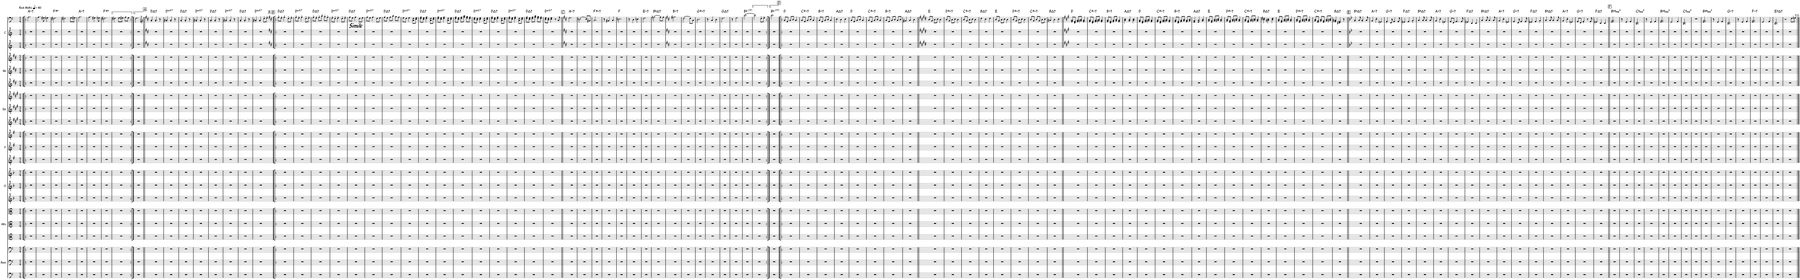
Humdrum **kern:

**kern	**kern	**kern	**kern	**kern	**kern	**kern	**kern	**kern	**kern	**kern	**kern	**kern	**kern	**kern	**kern	**kern	**kern	**kern	**kern	**kern	**harte
*part7	*part7	*part7	*part6	*part6	*part6	*part5	*part5	*part5	*part4	*part4	*part4	*part3	*part3	*part3	*part2	*part2	*part2	*part1	*part1	*part1	*part1
*staff21	*staff20	*staff19	*staff18	*staff17	*staff16	*staff15	*staff14	*staff13	*staff12	*staff11	*staff10	*staff9	*staff8	*staff7	*staff6	*staff5	*staff4	*staff3	*staff2	*staff1	*
*I"Bass	*	*	*I"Alto	*	*	*I"G	*	*	*I"F	*	*	*I"Eb	*	*	*I"Bb	*	*	*I"C	*	*	*
*I'Bass	*	*	*	*	*	*I'G	*	*	*I'F	*	*	*I'Eb	*	*	*I'Bb	*	*	*I'C	*	*	*
*clefF4	*clefF4	*clefF4	*clefC3	*clefC3	*clefC3	*clefG2	*clefG2	*clefG2	*clefG2	*clefG2	*clefG2	*clefG2	*clefG2	*clefG2	*clefG2	*clefG2	*clefG2	*clefG2	*clefG2	*clefF4	*
*	*	*	*	*	*	*Trd3c5	*Trd3c5	*Trd3c5	*Trd4c7	*Trd4c7	*Trd4c7	*Trd5c9	*Trd5c9	*Trd5c9	*Trd8c14	*Trd8c14	*Trd8c14	*	*	*	*
*k[]	*k[]	*k[]	*k[]	*k[]	*k[]	*k[b-]	*k[b-]	*k[b-]	*k[f#]	*k[f#]	*k[f#]	*k[f#c#g#]	*k[f#c#g#]	*k[f#c#g#]	*k[f#c#]	*k[f#c#]	*k[f#c#]	*k[]	*k[]	*k[]	*
*M3/4	*M3/4	*M3/4	*M3/4	*M3/4	*M3/4	*M3/4	*M3/4	*M3/4	*M3/4	*M3/4	*M3/4	*M3/4	*M3/4	*M3/4	*M3/4	*M3/4	*M3/4	*M3/4	*M3/4	*M3/4	*
*MM180	*MM180	*MM180	*MM180	*MM180	*MM180	*MM180	*MM180	*MM180	*MM180	*MM180	*MM180	*MM180	*MM180	*MM180	*MM180	*MM180	*MM180	*MM180	*MM180	*MM180	*
=1!|:	=1!|:	=1!|:	=1!|:	=1!|:	=1!|:	=1!|:	=1!|:	=1!|:	=1!|:	=1!|:	=1!|:	=1!|:	=1!|:	=1!|:	=1!|:	=1!|:	=1!|:	=1!|:	=1!|:	=1!|:	=1!|:
!	!	!	!	!	!	!	!	!	!	!	!	!	!	!	!	!	!	!	!	!LO:TX:a:t=Rock Waltz	!LO:H:kt=7
2.r	2.r	2.r	2.r	2.r	2.r	2.r	2.r	2.r	2.r	2.r	2.r	2.r	2.r	2.r	2.r	2.r	2.r	2.r	2.r	2.A\	A:min7
=2	=2	=2	=2	=2	=2	=2	=2	=2	=2	=2	=2	=2	=2	=2	=2	=2	=2	=2	=2	=2	=2
2.r	2.r	2.r	2.r	2.r	2.r	2.r	2.r	2.r	2.r	2.r	2.r	2.r	2.r	2.r	2.r	2.r	2.r	2.r	2.r	4.A\	.
.	.	.	.	.	.	.	.	.	.	.	.	.	.	.	.	.	.	.	.	8G#X\	.
.	.	.	.	.	.	.	.	.	.	.	.	.	.	.	.	.	.	.	.	4Gn\	.
=3	=3	=3	=3	=3	=3	=3	=3	=3	=3	=3	=3	=3	=3	=3	=3	=3	=3	=3	=3	=3	=3
2.r	2.r	2.r	2.r	2.r	2.r	2.r	2.r	2.r	2.r	2.r	2.r	2.r	2.r	2.r	2.r	2.r	2.r	2.r	2.r	2.F#X\	F#:aug
=4	=4	=4	=4	=4	=4	=4	=4	=4	=4	=4	=4	=4	=4	=4	=4	=4	=4	=4	=4	=4	=4
2.r	2.r	2.r	2.r	2.r	2.r	2.r	2.r	2.r	2.r	2.r	2.r	2.r	2.r	2.r	2.r	2.r	2.r	2.r	2.r	2F#X\	.
.	.	.	.	.	.	.	.	.	.	.	.	.	.	.	.	.	.	.	.	8G\L	.
.	.	.	.	.	.	.	.	.	.	.	.	.	.	.	.	.	.	.	.	8G#X\J	.
=5	=5	=5	=5	=5	=5	=5	=5	=5	=5	=5	=5	=5	=5	=5	=5	=5	=5	=5	=5	=5	=5
!	!	!	!	!	!	!	!	!	!	!	!	!	!	!	!	!	!	!	!	!	!LO:H:kt=7
2.r	2.r	2.r	2.r	2.r	2.r	2.r	2.r	2.r	2.r	2.r	2.r	2.r	2.r	2.r	2.r	2.r	2.r	2.r	2.r	2.A\	A:min7
=6	=6	=6	=6	=6	=6	=6	=6	=6	=6	=6	=6	=6	=6	=6	=6	=6	=6	=6	=6	=6	=6
2.r	2.r	2.r	2.r	2.r	2.r	2.r	2.r	2.r	2.r	2.r	2.r	2.r	2.r	2.r	2.r	2.r	2.r	2.r	2.r	4.A\	.
.	.	.	.	.	.	.	.	.	.	.	.	.	.	.	.	.	.	.	.	4G#X\	.
.	.	.	.	.	.	.	.	.	.	.	.	.	.	.	.	.	.	.	.	8Gn\	.
=7	=7	=7	=7	=7	=7	=7	=7	=7	=7	=7	=7	=7	=7	=7	=7	=7	=7	=7	=7	=7	=7
2.r	2.r	2.r	2.r	2.r	2.r	2.r	2.r	2.r	2.r	2.r	2.r	2.r	2.r	2.r	2.r	2.r	2.r	2.r	2.r	2.F#X\	F#:aug
=8	=8	=8	=8	=8	=8	=8	=8	=8	=8	=8	=8	=8	=8	=8	=8	=8	=8	=8	=8	=8	=8
2.r	2.r	2.r	2.r	2.r	2.r	2.r	2.r	2.r	2.r	2.r	2.r	2.r	2.r	2.r	2.r	2.r	2.r	2.r	2.r	4F#X\	.
.	.	.	.	.	.	.	.	.	.	.	.	.	.	.	.	.	.	.	.	8G\L	.
.	.	.	.	.	.	.	.	.	.	.	.	.	.	.	.	.	.	.	.	8G#X\J	.
.	.	.	.	.	.	.	.	.	.	.	.	.	.	.	.	.	.	.	.	8A\L	.
.	.	.	.	.	.	.	.	.	.	.	.	.	.	.	.	.	.	.	.	8G#\J	.
=9:|!	=9:|!	=9:|!	=9:|!	=9:|!	=9:|!	=9:|!	=9:|!	=9:|!	=9:|!	=9:|!	=9:|!	=9:|!	=9:|!	=9:|!	=9:|!	=9:|!	=9:|!	=9:|!	=9:|!	=9:|!	=9:|!
2.r	2.r	2.r	2.r	2.r	2.r	2.r	2.r	2.r	2.r	2.r	2.r	2.r	2.r	2.r	2.r	2.r	2.r	2.r	2.r	2.F\	.
!!LO:REH:place=s1:a:rj:fs=14:t=A
=10||	=10||	=10||	=10||	=10||	=10||	=10||	=10||	=10||	=10||	=10||	=10||	=10||	=10||	=10||	=10||	=10||	=10||	=10||	=10||	=10||	=10||
*	*	*	*	*	*	*	*	*	*	*	*	*	*	*	*	*	*	*	*	*clefG2	*
*	*	*	*	*	*	*	*	*	*	*	*	*	*	*	*	*	*	*k[f#c#]	*k[f#c#]	*k[f#c#]	*
!	!	!	!	!	!	!	!	!	!	!	!	!	!	!	!	!	!	!	!	!	!LO:H:kt=7
2.r	2.r	2.r	2.r	2.r	2.r	2.r	2.r	2.r	2.r	2.r	2.r	2.r	2.r	2.r	2.r	2.r	2.r	2.r	2.r	4a'/	D:maj7
.	.	.	.	.	.	.	.	.	.	.	.	.	.	.	.	.	.	.	.	4a'/	.
.	.	.	.	.	.	.	.	.	.	.	.	.	.	.	.	.	.	.	.	4r	.
=11	=11	=11	=11	=11	=11	=11	=11	=11	=11	=11	=11	=11	=11	=11	=11	=11	=11	=11	=11	=11	=11
2.r	2.r	2.r	2.r	2.r	2.r	2.r	2.r	2.r	2.r	2.r	2.r	2.r	2.r	2.r	2.r	2.r	2.r	2.r	2.r	4a#X'/	D:aug
.	.	.	.	.	.	.	.	.	.	.	.	.	.	.	.	.	.	.	.	4a#'/	.
.	.	.	.	.	.	.	.	.	.	.	.	.	.	.	.	.	.	.	.	4r	.
=12	=12	=12	=12	=12	=12	=12	=12	=12	=12	=12	=12	=12	=12	=12	=12	=12	=12	=12	=12	=12	=12
!	!	!	!	!	!	!	!	!	!	!	!	!	!	!	!	!	!	!	!	!	!LO:H:kt=7
2.r	2.r	2.r	2.r	2.r	2.r	2.r	2.r	2.r	2.r	2.r	2.r	2.r	2.r	2.r	2.r	2.r	2.r	2.r	2.r	4a'/	D:maj7
.	.	.	.	.	.	.	.	.	.	.	.	.	.	.	.	.	.	.	.	4a'/	.
.	.	.	.	.	.	.	.	.	.	.	.	.	.	.	.	.	.	.	.	4r	.
=13	=13	=13	=13	=13	=13	=13	=13	=13	=13	=13	=13	=13	=13	=13	=13	=13	=13	=13	=13	=13	=13
2.r	2.r	2.r	2.r	2.r	2.r	2.r	2.r	2.r	2.r	2.r	2.r	2.r	2.r	2.r	2.r	2.r	2.r	2.r	2.r	4a#X'/	D:aug
.	.	.	.	.	.	.	.	.	.	.	.	.	.	.	.	.	.	.	.	4a#'/	.
.	.	.	.	.	.	.	.	.	.	.	.	.	.	.	.	.	.	.	.	4r	.
=14	=14	=14	=14	=14	=14	=14	=14	=14	=14	=14	=14	=14	=14	=14	=14	=14	=14	=14	=14	=14	=14
!	!	!	!	!	!	!	!	!	!	!	!	!	!	!	!	!	!	!	!	!	!LO:H:kt=7
2.r	2.r	2.r	2.r	2.r	2.r	2.r	2.r	2.r	2.r	2.r	2.r	2.r	2.r	2.r	2.r	2.r	2.r	2.r	2.r	4a'/	D:maj7
.	.	.	.	.	.	.	.	.	.	.	.	.	.	.	.	.	.	.	.	4a'/	.
.	.	.	.	.	.	.	.	.	.	.	.	.	.	.	.	.	.	.	.	4r	.
=15	=15	=15	=15	=15	=15	=15	=15	=15	=15	=15	=15	=15	=15	=15	=15	=15	=15	=15	=15	=15	=15
2.r	2.r	2.r	2.r	2.r	2.r	2.r	2.r	2.r	2.r	2.r	2.r	2.r	2.r	2.r	2.r	2.r	2.r	2.r	2.r	4a#X'/	D:aug
.	.	.	.	.	.	.	.	.	.	.	.	.	.	.	.	.	.	.	.	4a#'/	.
.	.	.	.	.	.	.	.	.	.	.	.	.	.	.	.	.	.	.	.	4r	.
=16	=16	=16	=16	=16	=16	=16	=16	=16	=16	=16	=16	=16	=16	=16	=16	=16	=16	=16	=16	=16	=16
!	!	!	!	!	!	!	!	!	!	!	!	!	!	!	!	!	!	!	!	!	!LO:H:kt=7
2.r	2.r	2.r	2.r	2.r	2.r	2.r	2.r	2.r	2.r	2.r	2.r	2.r	2.r	2.r	2.r	2.r	2.r	2.r	2.r	4a'/	D:maj7
.	.	.	.	.	.	.	.	.	.	.	.	.	.	.	.	.	.	.	.	4a'/	.
.	.	.	.	.	.	.	.	.	.	.	.	.	.	.	.	.	.	.	.	4r	.
=17	=17	=17	=17	=17	=17	=17	=17	=17	=17	=17	=17	=17	=17	=17	=17	=17	=17	=17	=17	=17	=17
2.r	2.r	2.r	2.r	2.r	2.r	2.r	2.r	2.r	2.r	2.r	2.r	2.r	2.r	2.r	2.r	2.r	2.r	2.r	2.r	4a#X'/	D:aug
.	.	.	.	.	.	.	.	.	.	.	.	.	.	.	.	.	.	.	.	4a#'/	.
.	.	.	.	.	.	.	.	.	.	.	.	.	.	.	.	.	.	.	.	8dd'\L	.
.	.	.	.	.	.	.	.	.	.	.	.	.	.	.	.	.	.	.	.	8ee'\J	.
!!LO:REH:place=s1:a:rj:fs=14:t=B
=18!|:	=18!|:	=18!|:	=18!|:	=18!|:	=18!|:	=18!|:	=18!|:	=18!|:	=18!|:	=18!|:	=18!|:	=18!|:	=18!|:	=18!|:	=18!|:	=18!|:	=18!|:	=18!|:	=18!|:	=18!|:	=18!|:
*	*	*	*	*	*	*	*	*	*	*	*	*	*	*	*	*	*	*k[f#c#]	*k[f#c#]	*k[f#c#]	*
!	!	!	!	!	!	!	!	!	!	!	!	!	!	!	!	!	!	!	!	!	!LO:H:kt=7
2.r	2.r	2.r	2.r	2.r	2.r	2.r	2.r	2.r	2.r	2.r	2.r	2.r	2.r	2.r	2.r	2.r	2.r	2.r	2.r	8ff#'\L	D:maj7
.	.	.	.	.	.	.	.	.	.	.	.	.	.	.	.	.	.	.	.	8ee'\J	.
.	.	.	.	.	.	.	.	.	.	.	.	.	.	.	.	.	.	.	.	4ff#'\	.
.	.	.	.	.	.	.	.	.	.	.	.	.	.	.	.	.	.	.	.	8dd'\L	.
.	.	.	.	.	.	.	.	.	.	.	.	.	.	.	.	.	.	.	.	8ee'\J	.
=19	=19	=19	=19	=19	=19	=19	=19	=19	=19	=19	=19	=19	=19	=19	=19	=19	=19	=19	=19	=19	=19
2.r	2.r	2.r	2.r	2.r	2.r	2.r	2.r	2.r	2.r	2.r	2.r	2.r	2.r	2.r	2.r	2.r	2.r	2.r	2.r	8ff#'\L	D:aug
.	.	.	.	.	.	.	.	.	.	.	.	.	.	.	.	.	.	.	.	8ee'\J	.
.	.	.	.	.	.	.	.	.	.	.	.	.	.	.	.	.	.	.	.	4ff#'\	.
.	.	.	.	.	.	.	.	.	.	.	.	.	.	.	.	.	.	.	.	8dd'\L	.
.	.	.	.	.	.	.	.	.	.	.	.	.	.	.	.	.	.	.	.	8ee'\J	.
=20	=20	=20	=20	=20	=20	=20	=20	=20	=20	=20	=20	=20	=20	=20	=20	=20	=20	=20	=20	=20	=20
!	!	!	!	!	!	!	!	!	!	!	!	!	!	!	!	!	!	!	!	!	!LO:H:kt=7
2.r	2.r	2.r	2.r	2.r	2.r	2.r	2.r	2.r	2.r	2.r	2.r	2.r	2.r	2.r	2.r	2.r	2.r	2.r	2.r	8ff#'\L	D:maj7
.	.	.	.	.	.	.	.	.	.	.	.	.	.	.	.	.	.	.	.	8ee'\J	.
.	.	.	.	.	.	.	.	.	.	.	.	.	.	.	.	.	.	.	.	8ff#'\L	.
.	.	.	.	.	.	.	.	.	.	.	.	.	.	.	.	.	.	.	.	8aa'\J	.
.	.	.	.	.	.	.	.	.	.	.	.	.	.	.	.	.	.	.	.	8gg'\L	.
.	.	.	.	.	.	.	.	.	.	.	.	.	.	.	.	.	.	.	.	8ff#'\J	.
=21	=21	=21	=21	=21	=21	=21	=21	=21	=21	=21	=21	=21	=21	=21	=21	=21	=21	=21	=21	=21	=21
2.r	2.r	2.r	2.r	2.r	2.r	2.r	2.r	2.r	2.r	2.r	2.r	2.r	2.r	2.r	2.r	2.r	2.r	2.r	2.r	8ee'\L	D:aug
.	.	.	.	.	.	.	.	.	.	.	.	.	.	.	.	.	.	.	.	8dd'\J	.
.	.	.	.	.	.	.	.	.	.	.	.	.	.	.	.	.	.	.	.	4ee'\	.
.	.	.	.	.	.	.	.	.	.	.	.	.	.	.	.	.	.	.	.	8dd'\L	.
.	.	.	.	.	.	.	.	.	.	.	.	.	.	.	.	.	.	.	.	8ee'\J	.
=22	=22	=22	=22	=22	=22	=22	=22	=22	=22	=22	=22	=22	=22	=22	=22	=22	=22	=22	=22	=22	=22
!	!	!	!	!	!	!	!	!	!	!	!	!	!	!	!	!	!	!	!	!LO:TX:b:i:t=Simile	!LO:H:kt=7
2.r	2.r	2.r	2.r	2.r	2.r	2.r	2.r	2.r	2.r	2.r	2.r	2.r	2.r	2.r	2.r	2.r	2.r	2.r	2.r	8ff#\L	D:maj7
.	.	.	.	.	.	.	.	.	.	.	.	.	.	.	.	.	.	.	.	8ee\J	.
.	.	.	.	.	.	.	.	.	.	.	.	.	.	.	.	.	.	.	.	4ff#\	.
.	.	.	.	.	.	.	.	.	.	.	.	.	.	.	.	.	.	.	.	8dd\L	.
.	.	.	.	.	.	.	.	.	.	.	.	.	.	.	.	.	.	.	.	8ee\J	.
=23	=23	=23	=23	=23	=23	=23	=23	=23	=23	=23	=23	=23	=23	=23	=23	=23	=23	=23	=23	=23	=23
2.r	2.r	2.r	2.r	2.r	2.r	2.r	2.r	2.r	2.r	2.r	2.r	2.r	2.r	2.r	2.r	2.r	2.r	2.r	2.r	8ff#\L	D:aug
.	.	.	.	.	.	.	.	.	.	.	.	.	.	.	.	.	.	.	.	8ee\J	.
.	.	.	.	.	.	.	.	.	.	.	.	.	.	.	.	.	.	.	.	4ff#\	.
.	.	.	.	.	.	.	.	.	.	.	.	.	.	.	.	.	.	.	.	8dd\L	.
.	.	.	.	.	.	.	.	.	.	.	.	.	.	.	.	.	.	.	.	8ee\J	.
=24	=24	=24	=24	=24	=24	=24	=24	=24	=24	=24	=24	=24	=24	=24	=24	=24	=24	=24	=24	=24	=24
!	!	!	!	!	!	!	!	!	!	!	!	!	!	!	!	!	!	!	!	!	!LO:H:kt=7
2.r	2.r	2.r	2.r	2.r	2.r	2.r	2.r	2.r	2.r	2.r	2.r	2.r	2.r	2.r	2.r	2.r	2.r	2.r	2.r	8ff#\L	D:maj7
.	.	.	.	.	.	.	.	.	.	.	.	.	.	.	.	.	.	.	.	8ee\J	.
.	.	.	.	.	.	.	.	.	.	.	.	.	.	.	.	.	.	.	.	8ff#\L	.
.	.	.	.	.	.	.	.	.	.	.	.	.	.	.	.	.	.	.	.	8aa\J	.
.	.	.	.	.	.	.	.	.	.	.	.	.	.	.	.	.	.	.	.	8gg\L	.
.	.	.	.	.	.	.	.	.	.	.	.	.	.	.	.	.	.	.	.	8ff#\J	.
=25	=25	=25	=25	=25	=25	=25	=25	=25	=25	=25	=25	=25	=25	=25	=25	=25	=25	=25	=25	=25	=25
2.r	2.r	2.r	2.r	2.r	2.r	2.r	2.r	2.r	2.r	2.r	2.r	2.r	2.r	2.r	2.r	2.r	2.r	2.r	2.r	8ee\L	D:aug
.	.	.	.	.	.	.	.	.	.	.	.	.	.	.	.	.	.	.	.	8dd\J	.
.	.	.	.	.	.	.	.	.	.	.	.	.	.	.	.	.	.	.	.	4ee\	.
.	.	.	.	.	.	.	.	.	.	.	.	.	.	.	.	.	.	.	.	8a\ 8dd\L	.
.	.	.	.	.	.	.	.	.	.	.	.	.	.	.	.	.	.	.	.	8cc#\ 8ee\J	.
=26	=26	=26	=26	=26	=26	=26	=26	=26	=26	=26	=26	=26	=26	=26	=26	=26	=26	=26	=26	=26	=26
!	!	!	!	!	!	!	!	!	!	!	!	!	!	!	!	!	!	!	!	!	!LO:H:kt=7
2.r	2.r	2.r	2.r	2.r	2.r	2.r	2.r	2.r	2.r	2.r	2.r	2.r	2.r	2.r	2.r	2.r	2.r	2.r	2.r	8dd\ 8ff#\L	D:maj7
.	.	.	.	.	.	.	.	.	.	.	.	.	.	.	.	.	.	.	.	8cc#\ 8ee\J	.
.	.	.	.	.	.	.	.	.	.	.	.	.	.	.	.	.	.	.	.	4dd\ 4ff#\	.
.	.	.	.	.	.	.	.	.	.	.	.	.	.	.	.	.	.	.	.	8a\ 8dd\L	.
.	.	.	.	.	.	.	.	.	.	.	.	.	.	.	.	.	.	.	.	8cc#\ 8ee\J	.
=27	=27	=27	=27	=27	=27	=27	=27	=27	=27	=27	=27	=27	=27	=27	=27	=27	=27	=27	=27	=27	=27
2.r	2.r	2.r	2.r	2.r	2.r	2.r	2.r	2.r	2.r	2.r	2.r	2.r	2.r	2.r	2.r	2.r	2.r	2.r	2.r	8dd\ 8ff#\L	D:aug
.	.	.	.	.	.	.	.	.	.	.	.	.	.	.	.	.	.	.	.	8cc#\ 8ee\J	.
.	.	.	.	.	.	.	.	.	.	.	.	.	.	.	.	.	.	.	.	4dd\ 4ff#\	.
.	.	.	.	.	.	.	.	.	.	.	.	.	.	.	.	.	.	.	.	8a\ 8dd\L	.
.	.	.	.	.	.	.	.	.	.	.	.	.	.	.	.	.	.	.	.	8cc#\ 8ee\J	.
=28	=28	=28	=28	=28	=28	=28	=28	=28	=28	=28	=28	=28	=28	=28	=28	=28	=28	=28	=28	=28	=28
!	!	!	!	!	!	!	!	!	!	!	!	!	!	!	!	!	!	!	!	!	!LO:H:kt=7
2.r	2.r	2.r	2.r	2.r	2.r	2.r	2.r	2.r	2.r	2.r	2.r	2.r	2.r	2.r	2.r	2.r	2.r	2.r	2.r	8dd\ 8ff#\L	D:maj7
.	.	.	.	.	.	.	.	.	.	.	.	.	.	.	.	.	.	.	.	8cc#\ 8ee\J	.
.	.	.	.	.	.	.	.	.	.	.	.	.	.	.	.	.	.	.	.	8dd\ 8ff#\L	.
.	.	.	.	.	.	.	.	.	.	.	.	.	.	.	.	.	.	.	.	8ff#\ 8aa\J	.
.	.	.	.	.	.	.	.	.	.	.	.	.	.	.	.	.	.	.	.	8ee\ 8gg\L	.
.	.	.	.	.	.	.	.	.	.	.	.	.	.	.	.	.	.	.	.	8dd\ 8ff#\J	.
=29	=29	=29	=29	=29	=29	=29	=29	=29	=29	=29	=29	=29	=29	=29	=29	=29	=29	=29	=29	=29	=29
2.r	2.r	2.r	2.r	2.r	2.r	2.r	2.r	2.r	2.r	2.r	2.r	2.r	2.r	2.r	2.r	2.r	2.r	2.r	2.r	8cc#\ 8ee\L	D:aug
.	.	.	.	.	.	.	.	.	.	.	.	.	.	.	.	.	.	.	.	8b\ 8dd\J	.
.	.	.	.	.	.	.	.	.	.	.	.	.	.	.	.	.	.	.	.	4cc#\ 4ee\	.
.	.	.	.	.	.	.	.	.	.	.	.	.	.	.	.	.	.	.	.	8a\ 8dd\L	.
.	.	.	.	.	.	.	.	.	.	.	.	.	.	.	.	.	.	.	.	8cc#\ 8ee\J	.
=30	=30	=30	=30	=30	=30	=30	=30	=30	=30	=30	=30	=30	=30	=30	=30	=30	=30	=30	=30	=30	=30
!	!	!	!	!	!	!	!	!	!	!	!	!	!	!	!	!	!	!	!	!	!LO:H:kt=7
2.r	2.r	2.r	2.r	2.r	2.r	2.r	2.r	2.r	2.r	2.r	2.r	2.r	2.r	2.r	2.r	2.r	2.r	2.r	2.r	8dd\ 8ff#\L	D:maj7
.	.	.	.	.	.	.	.	.	.	.	.	.	.	.	.	.	.	.	.	8cc#\ 8ee\J	.
.	.	.	.	.	.	.	.	.	.	.	.	.	.	.	.	.	.	.	.	4dd\ 4ff#\	.
.	.	.	.	.	.	.	.	.	.	.	.	.	.	.	.	.	.	.	.	8a\ 8dd\L	.
.	.	.	.	.	.	.	.	.	.	.	.	.	.	.	.	.	.	.	.	8cc#\ 8ee\J	.
=31	=31	=31	=31	=31	=31	=31	=31	=31	=31	=31	=31	=31	=31	=31	=31	=31	=31	=31	=31	=31	=31
2.r	2.r	2.r	2.r	2.r	2.r	2.r	2.r	2.r	2.r	2.r	2.r	2.r	2.r	2.r	2.r	2.r	2.r	2.r	2.r	8dd\ 8ff#\L	D:aug
.	.	.	.	.	.	.	.	.	.	.	.	.	.	.	.	.	.	.	.	8cc#\ 8ee\J	.
.	.	.	.	.	.	.	.	.	.	.	.	.	.	.	.	.	.	.	.	4dd\ 4ff#\	.
.	.	.	.	.	.	.	.	.	.	.	.	.	.	.	.	.	.	.	.	8a\ 8dd\L	.
.	.	.	.	.	.	.	.	.	.	.	.	.	.	.	.	.	.	.	.	8cc#\ 8ee\J	.
=32	=32	=32	=32	=32	=32	=32	=32	=32	=32	=32	=32	=32	=32	=32	=32	=32	=32	=32	=32	=32	=32
!	!	!	!	!	!	!	!	!	!	!	!	!	!	!	!	!	!	!	!	!	!LO:H:kt=7
2.r	2.r	2.r	2.r	2.r	2.r	2.r	2.r	2.r	2.r	2.r	2.r	2.r	2.r	2.r	2.r	2.r	2.r	2.r	2.r	8dd\ 8ff#\L	D:maj7
.	.	.	.	.	.	.	.	.	.	.	.	.	.	.	.	.	.	.	.	8cc#\ 8ee\J	.
.	.	.	.	.	.	.	.	.	.	.	.	.	.	.	.	.	.	.	.	8dd\ 8ff#\L	.
.	.	.	.	.	.	.	.	.	.	.	.	.	.	.	.	.	.	.	.	8ff#\ 8aa\J	.
.	.	.	.	.	.	.	.	.	.	.	.	.	.	.	.	.	.	.	.	8ee\ 8gg\L	.
.	.	.	.	.	.	.	.	.	.	.	.	.	.	.	.	.	.	.	.	8dd\ 8ff#\J	.
=33	=33	=33	=33	=33	=33	=33	=33	=33	=33	=33	=33	=33	=33	=33	=33	=33	=33	=33	=33	=33	=33
2.r	2.r	2.r	2.r	2.r	2.r	2.r	2.r	2.r	2.r	2.r	2.r	2.r	2.r	2.r	2.r	2.r	2.r	2.r	2.r	8cc#\ 8ee\L	D:aug
.	.	.	.	.	.	.	.	.	.	.	.	.	.	.	.	.	.	.	.	8b\ 8dd\J	.
.	.	.	.	.	.	.	.	.	.	.	.	.	.	.	.	.	.	.	.	4cc#\ 4ee\	.
.	.	.	.	.	.	.	.	.	.	.	.	.	.	.	.	.	.	.	.	8r	.
.	.	.	.	.	.	.	.	.	.	.	.	.	.	.	.	.	.	.	.	8a/	.
!!LO:REH:place=s1:a:rj:fs=14:t=C
=34||	=34||	=34||	=34||	=34||	=34||	=34||	=34||	=34||	=34||	=34||	=34||	=34||	=34||	=34||	=34||	=34||	=34||	=34||	=34||	=34||	=34||
*	*	*	*	*	*	*	*	*	*	*	*	*	*	*	*	*	*	*k[f#c#]	*k[f#c#]	*k[f#c#]	*
!	!	!	!	!	!	!	!	!	!	!	!	!	!	!	!	!	!	!	!	!	!LO:H:kt=7
2.r	2.r	2.r	2.r	2.r	2.r	2.r	2.r	2.r	2.r	2.r	2.r	2.r	2.r	2.r	2.r	2.r	2.r	2.r	2.r	2.ee\	A:min7
=35	=35	=35	=35	=35	=35	=35	=35	=35	=35	=35	=35	=35	=35	=35	=35	=35	=35	=35	=35	=35	=35
2.r	2.r	2.r	2.r	2.r	2.r	2.r	2.r	2.r	2.r	2.r	2.r	2.r	2.r	2.r	2.r	2.r	2.r	2.r	2.r	[2ccn\	.
.	.	.	.	.	.	.	.	.	.	.	.	.	.	.	.	.	.	.	.	8cc/L]	.
.	.	.	.	.	.	.	.	.	.	.	.	.	.	.	.	.	.	.	.	8g#X/J	.
=36	=36	=36	=36	=36	=36	=36	=36	=36	=36	=36	=36	=36	=36	=36	=36	=36	=36	=36	=36	=36	=36
!	!	!	!	!	!	!	!	!	!	!	!	!	!	!	!	!	!	!	!	!	!LO:H:kt=7
2.r	2.r	2.r	2.r	2.r	2.r	2.r	2.r	2.r	2.r	2.r	2.r	2.r	2.r	2.r	2.r	2.r	2.r	2.r	2.r	2.a/	F#:min7
=37	=37	=37	=37	=37	=37	=37	=37	=37	=37	=37	=37	=37	=37	=37	=37	=37	=37	=37	=37	=37	=37
2.r	2.r	2.r	2.r	2.r	2.r	2.r	2.r	2.r	2.r	2.r	2.r	2.r	2.r	2.r	2.r	2.r	2.r	2.r	2.r	4r	.
.	.	.	.	.	.	.	.	.	.	.	.	.	.	.	.	.	.	.	.	4g#X/	.
.	.	.	.	.	.	.	.	.	.	.	.	.	.	.	.	.	.	.	.	4a/	.
=38	=38	=38	=38	=38	=38	=38	=38	=38	=38	=38	=38	=38	=38	=38	=38	=38	=38	=38	=38	=38	=38
2.r	2.r	2.r	2.r	2.r	2.r	2.r	2.r	2.r	2.r	2.r	2.r	2.r	2.r	2.r	2.r	2.r	2.r	2.r	2.r	2.ccn\	F:maj
=39	=39	=39	=39	=39	=39	=39	=39	=39	=39	=39	=39	=39	=39	=39	=39	=39	=39	=39	=39	=39	=39
2.r	2.r	2.r	2.r	2.r	2.r	2.r	2.r	2.r	2.r	2.r	2.r	2.r	2.r	2.r	2.r	2.r	2.r	2.r	2.r	4r	.
.	.	.	.	.	.	.	.	.	.	.	.	.	.	.	.	.	.	.	.	4b\	.
.	.	.	.	.	.	.	.	.	.	.	.	.	.	.	.	.	.	.	.	4ccn\	.
=40	=40	=40	=40	=40	=40	=40	=40	=40	=40	=40	=40	=40	=40	=40	=40	=40	=40	=40	=40	=40	=40
!	!	!	!	!	!	!	!	!	!	!	!	!	!	!	!	!	!	!	!	!	!LO:H:kt=7
2.r	2.r	2.r	2.r	2.r	2.r	2.r	2.r	2.r	2.r	2.r	2.r	2.r	2.r	2.r	2.r	2.r	2.r	2.r	2.r	2.dd\	E:min7
=41	=41	=41	=41	=41	=41	=41	=41	=41	=41	=41	=41	=41	=41	=41	=41	=41	=41	=41	=41	=41	=41
!	!	!	!	!	!	!	!	!	!	!	!	!	!	!	!	!	!	!	!	!	!LO:H:kt=7
2.r	2.r	2.r	2.r	2.r	2.r	2.r	2.r	2.r	2.r	2.r	2.r	2.r	2.r	2.r	2.r	2.r	2.r	2.r	2.r	[2ffn\	Bb:maj7
.	.	.	.	.	.	.	.	.	.	.	.	.	.	.	.	.	.	.	.	8ff\L]	.
.	.	.	.	.	.	.	.	.	.	.	.	.	.	.	.	.	.	.	.	8ff\J	.
=42	=42	=42	=42	=42	=42	=42	=42	=42	=42	=42	=42	=42	=42	=42	=42	=42	=42	=42	=42	=42	=42
*	*	*	*	*	*	*	*	*	*	*	*	*	*	*	*	*	*	*k[f#c#]	*k[f#c#]	*k[f#c#]	*
!	!	!	!	!	!	!	!	!	!	!	!	!	!	!	!	!	!	!	!	!	!LO:H:kt=7
2.r	2.r	2.r	2.r	2.r	2.r	2.r	2.r	2.r	2.r	2.r	2.r	2.r	2.r	2.r	2.r	2.r	2.r	2.r	2.r	2.ff#X\	B:min7
=43	=43	=43	=43	=43	=43	=43	=43	=43	=43	=43	=43	=43	=43	=43	=43	=43	=43	=43	=43	=43	=43
2.r	2.r	2.r	2.r	2.r	2.r	2.r	2.r	2.r	2.r	2.r	2.r	2.r	2.r	2.r	2.r	2.r	2.r	2.r	2.r	[2dd\	.
.	.	.	.	.	.	.	.	.	.	.	.	.	.	.	.	.	.	.	.	8dd\L]	.
.	.	.	.	.	.	.	.	.	.	.	.	.	.	.	.	.	.	.	.	8a\J	.
=44	=44	=44	=44	=44	=44	=44	=44	=44	=44	=44	=44	=44	=44	=44	=44	=44	=44	=44	=44	=44	=44
!	!	!	!	!	!	!	!	!	!	!	!	!	!	!	!	!	!	!	!	!	!LO:H:kt=7
2.r	2.r	2.r	2.r	2.r	2.r	2.r	2.r	2.r	2.r	2.r	2.r	2.r	2.r	2.r	2.r	2.r	2.r	2.r	2.r	2.b\	G#:min7
=45	=45	=45	=45	=45	=45	=45	=45	=45	=45	=45	=45	=45	=45	=45	=45	=45	=45	=45	=45	=45	=45
2.r	2.r	2.r	2.r	2.r	2.r	2.r	2.r	2.r	2.r	2.r	2.r	2.r	2.r	2.r	2.r	2.r	2.r	2.r	2.r	4r	.
.	.	.	.	.	.	.	.	.	.	.	.	.	.	.	.	.	.	.	.	4a/	.
.	.	.	.	.	.	.	.	.	.	.	.	.	.	.	.	.	.	.	.	4b\	.
=46	=46	=46	=46	=46	=46	=46	=46	=46	=46	=46	=46	=46	=46	=46	=46	=46	=46	=46	=46	=46	=46
!	!	!	!	!	!	!	!	!	!	!	!	!	!	!	!	!	!	!	!	!	!LO:H:kt=7
2.r	2.r	2.r	2.r	2.r	2.r	2.r	2.r	2.r	2.r	2.r	2.r	2.r	2.r	2.r	2.r	2.r	2.r	2.r	2.r	2.dd\	G:maj7
=47	=47	=47	=47	=47	=47	=47	=47	=47	=47	=47	=47	=47	=47	=47	=47	=47	=47	=47	=47	=47	=47
2.r	2.r	2.r	2.r	2.r	2.r	2.r	2.r	2.r	2.r	2.r	2.r	2.r	2.r	2.r	2.r	2.r	2.r	2.r	2.r	4r	.
.	.	.	.	.	.	.	.	.	.	.	.	.	.	.	.	.	.	.	.	2ee\	.
=48	=48	=48	=48	=48	=48	=48	=48	=48	=48	=48	=48	=48	=48	=48	=48	=48	=48	=48	=48	=48	=48
2.r	2.r	2.r	2.r	2.r	2.r	2.r	2.r	2.r	2.r	2.r	2.r	2.r	2.r	2.r	2.r	2.r	2.r	2.r	2.r	[2.bb\	Bb:maj(b9)
=49	=49	=49	=49	=49	=49	=49	=49	=49	=49	=49	=49	=49	=49	=49	=49	=49	=49	=49	=49	=49	=49
2.r	2.r	2.r	2.r	2.r	2.r	2.r	2.r	2.r	2.r	2.r	2.r	2.r	2.r	2.r	2.r	2.r	2.r	2.r	2.r	2bb\]	.
.	.	.	.	.	.	.	.	.	.	.	.	.	.	.	.	.	.	.	.	8dd'\L	.
.	.	.	.	.	.	.	.	.	.	.	.	.	.	.	.	.	.	.	.	8ee'\J	.
=50:|!	=50:|!	=50:|!	=50:|!	=50:|!	=50:|!	=50:|!	=50:|!	=50:|!	=50:|!	=50:|!	=50:|!	=50:|!	=50:|!	=50:|!	=50:|!	=50:|!	=50:|!	=50:|!	=50:|!	=50:|!	=50:|!
2.r	2.r	2.r	2.r	2.r	2.r	2.r	2.r	2.r	2.r	2.r	2.r	2.r	2.r	2.r	2.r	2.r	2.r	2.r	2.r	2.bb\	Bb:maj(b9)
!!LO:REH:place=s1:a:rj:fs=14:t=D
=51!|:	=51!|:	=51!|:	=51!|:	=51!|:	=51!|:	=51!|:	=51!|:	=51!|:	=51!|:	=51!|:	=51!|:	=51!|:	=51!|:	=51!|:	=51!|:	=51!|:	=51!|:	=51!|:	=51!|:	=51!|:	=51!|:
2.r	2.r	2.r	2.r	2.r	2.r	2.r	2.r	2.r	2.r	2.r	2.r	2.r	2.r	2.r	2.r	2.r	2.r	2.r	2.r	8a/L	D:maj
.	.	.	.	.	.	.	.	.	.	.	.	.	.	.	.	.	.	.	.	8f#/J	.
.	.	.	.	.	.	.	.	.	.	.	.	.	.	.	.	.	.	.	.	8a/L	.
.	.	.	.	.	.	.	.	.	.	.	.	.	.	.	.	.	.	.	.	8b/J	.
.	.	.	.	.	.	.	.	.	.	.	.	.	.	.	.	.	.	.	.	4a/	.
=52	=52	=52	=52	=52	=52	=52	=52	=52	=52	=52	=52	=52	=52	=52	=52	=52	=52	=52	=52	=52	=52
!	!	!	!	!	!	!	!	!	!	!	!	!	!	!	!	!	!	!	!	!	!LO:H:kt=7
2.r	2.r	2.r	2.r	2.r	2.r	2.r	2.r	2.r	2.r	2.r	2.r	2.r	2.r	2.r	2.r	2.r	2.r	2.r	2.r	8a/L	C#:min7
.	.	.	.	.	.	.	.	.	.	.	.	.	.	.	.	.	.	.	.	8f#/J	.
.	.	.	.	.	.	.	.	.	.	.	.	.	.	.	.	.	.	.	.	8a/L	.
.	.	.	.	.	.	.	.	.	.	.	.	.	.	.	.	.	.	.	.	8b/J	.
.	.	.	.	.	.	.	.	.	.	.	.	.	.	.	.	.	.	.	.	4a/	.
=53	=53	=53	=53	=53	=53	=53	=53	=53	=53	=53	=53	=53	=53	=53	=53	=53	=53	=53	=53	=53	=53
!	!	!	!	!	!	!	!	!	!	!	!	!	!	!	!	!	!	!	!	!	!LO:H:kt=7
2.r	2.r	2.r	2.r	2.r	2.r	2.r	2.r	2.r	2.r	2.r	2.r	2.r	2.r	2.r	2.r	2.r	2.r	2.r	2.r	8a/L	B:min7
.	.	.	.	.	.	.	.	.	.	.	.	.	.	.	.	.	.	.	.	8f#/J	.
.	.	.	.	.	.	.	.	.	.	.	.	.	.	.	.	.	.	.	.	8a/L	.
.	.	.	.	.	.	.	.	.	.	.	.	.	.	.	.	.	.	.	.	8b/J	.
.	.	.	.	.	.	.	.	.	.	.	.	.	.	.	.	.	.	.	.	4a/	.
=54	=54	=54	=54	=54	=54	=54	=54	=54	=54	=54	=54	=54	=54	=54	=54	=54	=54	=54	=54	=54	=54
!	!	!	!	!	!	!	!	!	!	!	!	!	!	!	!	!	!	!	!	!	!LO:H:kt=7
2.r	2.r	2.r	2.r	2.r	2.r	2.r	2.r	2.r	2.r	2.r	2.r	2.r	2.r	2.r	2.r	2.r	2.r	2.r	2.r	4cc#\	A:maj7
.	.	.	.	.	.	.	.	.	.	.	.	.	.	.	.	.	.	.	.	4b\	.
.	.	.	.	.	.	.	.	.	.	.	.	.	.	.	.	.	.	.	.	4cc#\	.
=55	=55	=55	=55	=55	=55	=55	=55	=55	=55	=55	=55	=55	=55	=55	=55	=55	=55	=55	=55	=55	=55
2.r	2.r	2.r	2.r	2.r	2.r	2.r	2.r	2.r	2.r	2.r	2.r	2.r	2.r	2.r	2.r	2.r	2.r	2.r	2.r	8a/L	D:maj
.	.	.	.	.	.	.	.	.	.	.	.	.	.	.	.	.	.	.	.	8f#/J	.
.	.	.	.	.	.	.	.	.	.	.	.	.	.	.	.	.	.	.	.	8a/L	.
.	.	.	.	.	.	.	.	.	.	.	.	.	.	.	.	.	.	.	.	8b/J	.
.	.	.	.	.	.	.	.	.	.	.	.	.	.	.	.	.	.	.	.	4a/	.
=56	=56	=56	=56	=56	=56	=56	=56	=56	=56	=56	=56	=56	=56	=56	=56	=56	=56	=56	=56	=56	=56
!	!	!	!	!	!	!	!	!	!	!	!	!	!	!	!	!	!	!	!	!	!LO:H:kt=7
2.r	2.r	2.r	2.r	2.r	2.r	2.r	2.r	2.r	2.r	2.r	2.r	2.r	2.r	2.r	2.r	2.r	2.r	2.r	2.r	8a/L	C#:min7
.	.	.	.	.	.	.	.	.	.	.	.	.	.	.	.	.	.	.	.	8f#/J	.
.	.	.	.	.	.	.	.	.	.	.	.	.	.	.	.	.	.	.	.	8a/L	.
.	.	.	.	.	.	.	.	.	.	.	.	.	.	.	.	.	.	.	.	8b/J	.
.	.	.	.	.	.	.	.	.	.	.	.	.	.	.	.	.	.	.	.	4a/	.
=57	=57	=57	=57	=57	=57	=57	=57	=57	=57	=57	=57	=57	=57	=57	=57	=57	=57	=57	=57	=57	=57
!	!	!	!	!	!	!	!	!	!	!	!	!	!	!	!	!	!	!	!	!	!LO:H:kt=7
2.r	2.r	2.r	2.r	2.r	2.r	2.r	2.r	2.r	2.r	2.r	2.r	2.r	2.r	2.r	2.r	2.r	2.r	2.r	2.r	8a/L	B:min7
.	.	.	.	.	.	.	.	.	.	.	.	.	.	.	.	.	.	.	.	8f#/J	.
.	.	.	.	.	.	.	.	.	.	.	.	.	.	.	.	.	.	.	.	8a/L	.
.	.	.	.	.	.	.	.	.	.	.	.	.	.	.	.	.	.	.	.	8b/J	.
.	.	.	.	.	.	.	.	.	.	.	.	.	.	.	.	.	.	.	.	8a/L	.
.	.	.	.	.	.	.	.	.	.	.	.	.	.	.	.	.	.	.	.	8b/J	.
=58	=58	=58	=58	=58	=58	=58	=58	=58	=58	=58	=58	=58	=58	=58	=58	=58	=58	=58	=58	=58	=58
!	!	!	!	!	!	!	!	!	!	!	!	!	!	!	!	!	!	!	!	!	!LO:H:kt=7
2.r	2.r	2.r	2.r	2.r	2.r	2.r	2.r	2.r	2.r	2.r	2.r	2.r	2.r	2.r	2.r	2.r	2.r	2.r	2.r	4g#X/	A:maj7
.	.	.	.	.	.	.	.	.	.	.	.	.	.	.	.	.	.	.	.	4a/	.
.	.	.	.	.	.	.	.	.	.	.	.	.	.	.	.	.	.	.	.	4b\	.
=59||	=59||	=59||	=59||	=59||	=59||	=59||	=59||	=59||	=59||	=59||	=59||	=59||	=59||	=59||	=59||	=59||	=59||	=59||	=59||	=59||	=59||
*	*	*	*	*	*	*	*	*	*	*	*	*	*	*	*	*	*	*k[f#c#g#d#]	*k[f#c#g#d#]	*k[f#c#g#d#]	*
2.r	2.r	2.r	2.r	2.r	2.r	2.r	2.r	2.r	2.r	2.r	2.r	2.r	2.r	2.r	2.r	2.r	2.r	2.r	2.r	8b/L	E:maj
.	.	.	.	.	.	.	.	.	.	.	.	.	.	.	.	.	.	.	.	8g#/J	.
.	.	.	.	.	.	.	.	.	.	.	.	.	.	.	.	.	.	.	.	8b\L	.
.	.	.	.	.	.	.	.	.	.	.	.	.	.	.	.	.	.	.	.	8cc#\J	.
.	.	.	.	.	.	.	.	.	.	.	.	.	.	.	.	.	.	.	.	4b\	.
=60	=60	=60	=60	=60	=60	=60	=60	=60	=60	=60	=60	=60	=60	=60	=60	=60	=60	=60	=60	=60	=60
!	!	!	!	!	!	!	!	!	!	!	!	!	!	!	!	!	!	!	!	!	!LO:H:kt=7
2.r	2.r	2.r	2.r	2.r	2.r	2.r	2.r	2.r	2.r	2.r	2.r	2.r	2.r	2.r	2.r	2.r	2.r	2.r	2.r	8b/L	D#:min7
.	.	.	.	.	.	.	.	.	.	.	.	.	.	.	.	.	.	.	.	8g#/J	.
.	.	.	.	.	.	.	.	.	.	.	.	.	.	.	.	.	.	.	.	8b\L	.
.	.	.	.	.	.	.	.	.	.	.	.	.	.	.	.	.	.	.	.	8cc#\J	.
.	.	.	.	.	.	.	.	.	.	.	.	.	.	.	.	.	.	.	.	4b\	.
=61	=61	=61	=61	=61	=61	=61	=61	=61	=61	=61	=61	=61	=61	=61	=61	=61	=61	=61	=61	=61	=61
!	!	!	!	!	!	!	!	!	!	!	!	!	!	!	!	!	!	!	!	!	!LO:H:kt=7
2.r	2.r	2.r	2.r	2.r	2.r	2.r	2.r	2.r	2.r	2.r	2.r	2.r	2.r	2.r	2.r	2.r	2.r	2.r	2.r	8b/L	C#:min7
.	.	.	.	.	.	.	.	.	.	.	.	.	.	.	.	.	.	.	.	8g#/J	.
.	.	.	.	.	.	.	.	.	.	.	.	.	.	.	.	.	.	.	.	8b\L	.
.	.	.	.	.	.	.	.	.	.	.	.	.	.	.	.	.	.	.	.	8cc#\J	.
.	.	.	.	.	.	.	.	.	.	.	.	.	.	.	.	.	.	.	.	4b\	.
=62	=62	=62	=62	=62	=62	=62	=62	=62	=62	=62	=62	=62	=62	=62	=62	=62	=62	=62	=62	=62	=62
!	!	!	!	!	!	!	!	!	!	!	!	!	!	!	!	!	!	!	!	!	!LO:H:kt=7
2.r	2.r	2.r	2.r	2.r	2.r	2.r	2.r	2.r	2.r	2.r	2.r	2.r	2.r	2.r	2.r	2.r	2.r	2.r	2.r	4dd#\	B:maj7
.	.	.	.	.	.	.	.	.	.	.	.	.	.	.	.	.	.	.	.	4cc#\	.
.	.	.	.	.	.	.	.	.	.	.	.	.	.	.	.	.	.	.	.	4dd#\	.
=63	=63	=63	=63	=63	=63	=63	=63	=63	=63	=63	=63	=63	=63	=63	=63	=63	=63	=63	=63	=63	=63
2.r	2.r	2.r	2.r	2.r	2.r	2.r	2.r	2.r	2.r	2.r	2.r	2.r	2.r	2.r	2.r	2.r	2.r	2.r	2.r	8b/L	E:maj
.	.	.	.	.	.	.	.	.	.	.	.	.	.	.	.	.	.	.	.	8g#/J	.
.	.	.	.	.	.	.	.	.	.	.	.	.	.	.	.	.	.	.	.	8b\L	.
.	.	.	.	.	.	.	.	.	.	.	.	.	.	.	.	.	.	.	.	8cc#\J	.
.	.	.	.	.	.	.	.	.	.	.	.	.	.	.	.	.	.	.	.	4b\	.
=64	=64	=64	=64	=64	=64	=64	=64	=64	=64	=64	=64	=64	=64	=64	=64	=64	=64	=64	=64	=64	=64
!	!	!	!	!	!	!	!	!	!	!	!	!	!	!	!	!	!	!	!	!	!LO:H:kt=7
2.r	2.r	2.r	2.r	2.r	2.r	2.r	2.r	2.r	2.r	2.r	2.r	2.r	2.r	2.r	2.r	2.r	2.r	2.r	2.r	8b/L	D#:min7
.	.	.	.	.	.	.	.	.	.	.	.	.	.	.	.	.	.	.	.	8g#/J	.
.	.	.	.	.	.	.	.	.	.	.	.	.	.	.	.	.	.	.	.	8b\L	.
.	.	.	.	.	.	.	.	.	.	.	.	.	.	.	.	.	.	.	.	8cc#\J	.
.	.	.	.	.	.	.	.	.	.	.	.	.	.	.	.	.	.	.	.	4b\	.
=65	=65	=65	=65	=65	=65	=65	=65	=65	=65	=65	=65	=65	=65	=65	=65	=65	=65	=65	=65	=65	=65
!	!	!	!	!	!	!	!	!	!	!	!	!	!	!	!	!	!	!	!	!	!LO:H:kt=7
2.r	2.r	2.r	2.r	2.r	2.r	2.r	2.r	2.r	2.r	2.r	2.r	2.r	2.r	2.r	2.r	2.r	2.r	2.r	2.r	8b/L	C#:min7
.	.	.	.	.	.	.	.	.	.	.	.	.	.	.	.	.	.	.	.	8g#/J	.
.	.	.	.	.	.	.	.	.	.	.	.	.	.	.	.	.	.	.	.	8b/L	.
.	.	.	.	.	.	.	.	.	.	.	.	.	.	.	.	.	.	.	.	8g#/J	.
.	.	.	.	.	.	.	.	.	.	.	.	.	.	.	.	.	.	.	.	8b\L	.
.	.	.	.	.	.	.	.	.	.	.	.	.	.	.	.	.	.	.	.	8cc#\J	.
=66	=66	=66	=66	=66	=66	=66	=66	=66	=66	=66	=66	=66	=66	=66	=66	=66	=66	=66	=66	=66	=66
!	!	!	!	!	!	!	!	!	!	!	!	!	!	!	!	!	!	!	!	!	!LO:H:kt=7
2.r	2.r	2.r	2.r	2.r	2.r	2.r	2.r	2.r	2.r	2.r	2.r	2.r	2.r	2.r	2.r	2.r	2.r	2.r	2.r	4a#X/	B:maj7
.	.	.	.	.	.	.	.	.	.	.	.	.	.	.	.	.	.	.	.	4b\	.
.	.	.	.	.	.	.	.	.	.	.	.	.	.	.	.	.	.	.	.	4cc#\	.
=67||	=67||	=67||	=67||	=67||	=67||	=67||	=67||	=67||	=67||	=67||	=67||	=67||	=67||	=67||	=67||	=67||	=67||	=67||	=67||	=67||	=67||
*	*	*	*	*	*	*	*	*	*	*	*	*	*	*	*	*	*	*k[f#c#g#]	*k[f#c#g#]	*k[f#c#g#]	*
2.r	2.r	2.r	2.r	2.r	2.r	2.r	2.r	2.r	2.r	2.r	2.r	2.r	2.r	2.r	2.r	2.r	2.r	2.r	2.r	8f#/ 8a/L	D:maj
.	.	.	.	.	.	.	.	.	.	.	.	.	.	.	.	.	.	.	.	8d/ 8f#/J	.
.	.	.	.	.	.	.	.	.	.	.	.	.	.	.	.	.	.	.	.	8f#/ 8a/L	.
.	.	.	.	.	.	.	.	.	.	.	.	.	.	.	.	.	.	.	.	8gn/ 8b/J	.
.	.	.	.	.	.	.	.	.	.	.	.	.	.	.	.	.	.	.	.	4f#/ 4a/	.
=68	=68	=68	=68	=68	=68	=68	=68	=68	=68	=68	=68	=68	=68	=68	=68	=68	=68	=68	=68	=68	=68
!	!	!	!	!	!	!	!	!	!	!	!	!	!	!	!	!	!	!	!	!	!LO:H:kt=7
2.r	2.r	2.r	2.r	2.r	2.r	2.r	2.r	2.r	2.r	2.r	2.r	2.r	2.r	2.r	2.r	2.r	2.r	2.r	2.r	8f#/ 8a/L	C#:min7
.	.	.	.	.	.	.	.	.	.	.	.	.	.	.	.	.	.	.	.	8d/ 8f#/J	.
.	.	.	.	.	.	.	.	.	.	.	.	.	.	.	.	.	.	.	.	8f#/ 8a/L	.
.	.	.	.	.	.	.	.	.	.	.	.	.	.	.	.	.	.	.	.	8gn/ 8b/J	.
.	.	.	.	.	.	.	.	.	.	.	.	.	.	.	.	.	.	.	.	4f#/ 4a/	.
=69	=69	=69	=69	=69	=69	=69	=69	=69	=69	=69	=69	=69	=69	=69	=69	=69	=69	=69	=69	=69	=69
!	!	!	!	!	!	!	!	!	!	!	!	!	!	!	!	!	!	!	!	!	!LO:H:kt=7
2.r	2.r	2.r	2.r	2.r	2.r	2.r	2.r	2.r	2.r	2.r	2.r	2.r	2.r	2.r	2.r	2.r	2.r	2.r	2.r	8f#/ 8a/L	B:min7
.	.	.	.	.	.	.	.	.	.	.	.	.	.	.	.	.	.	.	.	8d/ 8f#/J	.
.	.	.	.	.	.	.	.	.	.	.	.	.	.	.	.	.	.	.	.	8f#/ 8a/L	.
.	.	.	.	.	.	.	.	.	.	.	.	.	.	.	.	.	.	.	.	8g#/ 8b/J	.
.	.	.	.	.	.	.	.	.	.	.	.	.	.	.	.	.	.	.	.	4f#/ 4a/	.
=70	=70	=70	=70	=70	=70	=70	=70	=70	=70	=70	=70	=70	=70	=70	=70	=70	=70	=70	=70	=70	=70
!	!	!	!	!	!	!	!	!	!	!	!	!	!	!	!	!	!	!	!	!	!LO:H:kt=7
2.r	2.r	2.r	2.r	2.r	2.r	2.r	2.r	2.r	2.r	2.r	2.r	2.r	2.r	2.r	2.r	2.r	2.r	2.r	2.r	4a\ 4cc#\	A:maj7
.	.	.	.	.	.	.	.	.	.	.	.	.	.	.	.	.	.	.	.	4g#/ 4b/	.
.	.	.	.	.	.	.	.	.	.	.	.	.	.	.	.	.	.	.	.	4a\ 4cc#\	.
=71	=71	=71	=71	=71	=71	=71	=71	=71	=71	=71	=71	=71	=71	=71	=71	=71	=71	=71	=71	=71	=71
2.r	2.r	2.r	2.r	2.r	2.r	2.r	2.r	2.r	2.r	2.r	2.r	2.r	2.r	2.r	2.r	2.r	2.r	2.r	2.r	8f#/ 8a/L	D:maj
.	.	.	.	.	.	.	.	.	.	.	.	.	.	.	.	.	.	.	.	8d/ 8f#/J	.
.	.	.	.	.	.	.	.	.	.	.	.	.	.	.	.	.	.	.	.	8f#/ 8a/L	.
.	.	.	.	.	.	.	.	.	.	.	.	.	.	.	.	.	.	.	.	8gn/ 8b/J	.
.	.	.	.	.	.	.	.	.	.	.	.	.	.	.	.	.	.	.	.	4f#/ 4a/	.
=72	=72	=72	=72	=72	=72	=72	=72	=72	=72	=72	=72	=72	=72	=72	=72	=72	=72	=72	=72	=72	=72
!	!	!	!	!	!	!	!	!	!	!	!	!	!	!	!	!	!	!	!	!	!LO:H:kt=7
2.r	2.r	2.r	2.r	2.r	2.r	2.r	2.r	2.r	2.r	2.r	2.r	2.r	2.r	2.r	2.r	2.r	2.r	2.r	2.r	8f#/ 8a/L	C#:min7
.	.	.	.	.	.	.	.	.	.	.	.	.	.	.	.	.	.	.	.	8d/ 8f#/J	.
.	.	.	.	.	.	.	.	.	.	.	.	.	.	.	.	.	.	.	.	8f#/ 8a/L	.
.	.	.	.	.	.	.	.	.	.	.	.	.	.	.	.	.	.	.	.	8gn/ 8b/J	.
.	.	.	.	.	.	.	.	.	.	.	.	.	.	.	.	.	.	.	.	4f#/ 4a/	.
=73	=73	=73	=73	=73	=73	=73	=73	=73	=73	=73	=73	=73	=73	=73	=73	=73	=73	=73	=73	=73	=73
!	!	!	!	!	!	!	!	!	!	!	!	!	!	!	!	!	!	!	!	!	!LO:H:kt=7
2.r	2.r	2.r	2.r	2.r	2.r	2.r	2.r	2.r	2.r	2.r	2.r	2.r	2.r	2.r	2.r	2.r	2.r	2.r	2.r	8f#/ 8a/L	B:min7
.	.	.	.	.	.	.	.	.	.	.	.	.	.	.	.	.	.	.	.	8d/ 8f#/J	.
.	.	.	.	.	.	.	.	.	.	.	.	.	.	.	.	.	.	.	.	8f#/ 8a/L	.
.	.	.	.	.	.	.	.	.	.	.	.	.	.	.	.	.	.	.	.	8g#/ 8b/J	.
.	.	.	.	.	.	.	.	.	.	.	.	.	.	.	.	.	.	.	.	8f#/ 8a/L	.
.	.	.	.	.	.	.	.	.	.	.	.	.	.	.	.	.	.	.	.	8g#/ 8b/J	.
=74	=74	=74	=74	=74	=74	=74	=74	=74	=74	=74	=74	=74	=74	=74	=74	=74	=74	=74	=74	=74	=74
!	!	!	!	!	!	!	!	!	!	!	!	!	!	!	!	!	!	!	!	!	!LO:H:kt=7
2.r	2.r	2.r	2.r	2.r	2.r	2.r	2.r	2.r	2.r	2.r	2.r	2.r	2.r	2.r	2.r	2.r	2.r	2.r	2.r	4e/ 4g#/	A:maj7
.	.	.	.	.	.	.	.	.	.	.	.	.	.	.	.	.	.	.	.	4e/ 4a/	.
.	.	.	.	.	.	.	.	.	.	.	.	.	.	.	.	.	.	.	.	4g#/ 4b/	.
=75	=75	=75	=75	=75	=75	=75	=75	=75	=75	=75	=75	=75	=75	=75	=75	=75	=75	=75	=75	=75	=75
2.r	2.r	2.r	2.r	2.r	2.r	2.r	2.r	2.r	2.r	2.r	2.r	2.r	2.r	2.r	2.r	2.r	2.r	2.r	2.r	8g#/ 8b/L	E:maj
.	.	.	.	.	.	.	.	.	.	.	.	.	.	.	.	.	.	.	.	8e/ 8g#/J	.
.	.	.	.	.	.	.	.	.	.	.	.	.	.	.	.	.	.	.	.	8g#/ 8b/L	.
.	.	.	.	.	.	.	.	.	.	.	.	.	.	.	.	.	.	.	.	8a#X/ 8cc#/J	.
.	.	.	.	.	.	.	.	.	.	.	.	.	.	.	.	.	.	.	.	4g#/ 4b/	.
=76	=76	=76	=76	=76	=76	=76	=76	=76	=76	=76	=76	=76	=76	=76	=76	=76	=76	=76	=76	=76	=76
!	!	!	!	!	!	!	!	!	!	!	!	!	!	!	!	!	!	!	!	!	!LO:H:kt=7
2.r	2.r	2.r	2.r	2.r	2.r	2.r	2.r	2.r	2.r	2.r	2.r	2.r	2.r	2.r	2.r	2.r	2.r	2.r	2.r	8g#/ 8b/L	D#:min7
.	.	.	.	.	.	.	.	.	.	.	.	.	.	.	.	.	.	.	.	8e/ 8g#/J	.
.	.	.	.	.	.	.	.	.	.	.	.	.	.	.	.	.	.	.	.	8g#/ 8b/L	.
.	.	.	.	.	.	.	.	.	.	.	.	.	.	.	.	.	.	.	.	8a#X/ 8cc#/J	.
.	.	.	.	.	.	.	.	.	.	.	.	.	.	.	.	.	.	.	.	4g#/ 4b/	.
=77	=77	=77	=77	=77	=77	=77	=77	=77	=77	=77	=77	=77	=77	=77	=77	=77	=77	=77	=77	=77	=77
!	!	!	!	!	!	!	!	!	!	!	!	!	!	!	!	!	!	!	!	!	!LO:H:kt=7
2.r	2.r	2.r	2.r	2.r	2.r	2.r	2.r	2.r	2.r	2.r	2.r	2.r	2.r	2.r	2.r	2.r	2.r	2.r	2.r	8g#/ 8b/L	C#:min7
.	.	.	.	.	.	.	.	.	.	.	.	.	.	.	.	.	.	.	.	8e/ 8g#/J	.
.	.	.	.	.	.	.	.	.	.	.	.	.	.	.	.	.	.	.	.	8g#/ 8b/L	.
.	.	.	.	.	.	.	.	.	.	.	.	.	.	.	.	.	.	.	.	8a#X/ 8cc#/J	.
.	.	.	.	.	.	.	.	.	.	.	.	.	.	.	.	.	.	.	.	4g#/ 4b/	.
=78	=78	=78	=78	=78	=78	=78	=78	=78	=78	=78	=78	=78	=78	=78	=78	=78	=78	=78	=78	=78	=78
!	!	!	!	!	!	!	!	!	!	!	!	!	!	!	!	!	!	!	!	!	!LO:H:kt=7
2.r	2.r	2.r	2.r	2.r	2.r	2.r	2.r	2.r	2.r	2.r	2.r	2.r	2.r	2.r	2.r	2.r	2.r	2.r	2.r	4b\ 4dd#X\	B:maj7
.	.	.	.	.	.	.	.	.	.	.	.	.	.	.	.	.	.	.	.	4a#X\ 4cc#\	.
.	.	.	.	.	.	.	.	.	.	.	.	.	.	.	.	.	.	.	.	4b\ 4dd#\	.
=79	=79	=79	=79	=79	=79	=79	=79	=79	=79	=79	=79	=79	=79	=79	=79	=79	=79	=79	=79	=79	=79
2.r	2.r	2.r	2.r	2.r	2.r	2.r	2.r	2.r	2.r	2.r	2.r	2.r	2.r	2.r	2.r	2.r	2.r	2.r	2.r	8g#/ 8b/L	E:maj
.	.	.	.	.	.	.	.	.	.	.	.	.	.	.	.	.	.	.	.	8e/ 8g#/J	.
.	.	.	.	.	.	.	.	.	.	.	.	.	.	.	.	.	.	.	.	8g#/ 8b/L	.
.	.	.	.	.	.	.	.	.	.	.	.	.	.	.	.	.	.	.	.	8a#X/ 8cc#/J	.
.	.	.	.	.	.	.	.	.	.	.	.	.	.	.	.	.	.	.	.	4g#/ 4b/	.
=80	=80	=80	=80	=80	=80	=80	=80	=80	=80	=80	=80	=80	=80	=80	=80	=80	=80	=80	=80	=80	=80
!	!	!	!	!	!	!	!	!	!	!	!	!	!	!	!	!	!	!	!	!	!LO:H:kt=7
2.r	2.r	2.r	2.r	2.r	2.r	2.r	2.r	2.r	2.r	2.r	2.r	2.r	2.r	2.r	2.r	2.r	2.r	2.r	2.r	8g#/ 8b/L	D#:min7
.	.	.	.	.	.	.	.	.	.	.	.	.	.	.	.	.	.	.	.	8e/ 8g#/J	.
.	.	.	.	.	.	.	.	.	.	.	.	.	.	.	.	.	.	.	.	8g#/ 8b/L	.
.	.	.	.	.	.	.	.	.	.	.	.	.	.	.	.	.	.	.	.	8a#X/ 8cc#/J	.
.	.	.	.	.	.	.	.	.	.	.	.	.	.	.	.	.	.	.	.	4g#/ 4b/	.
=81	=81	=81	=81	=81	=81	=81	=81	=81	=81	=81	=81	=81	=81	=81	=81	=81	=81	=81	=81	=81	=81
!	!	!	!	!	!	!	!	!	!	!	!	!	!	!	!	!	!	!	!	!	!LO:H:kt=7
2.r	2.r	2.r	2.r	2.r	2.r	2.r	2.r	2.r	2.r	2.r	2.r	2.r	2.r	2.r	2.r	2.r	2.r	2.r	2.r	8g#/ 8b/L	C#:min7
.	.	.	.	.	.	.	.	.	.	.	.	.	.	.	.	.	.	.	.	8e/ 8g#/J	.
.	.	.	.	.	.	.	.	.	.	.	.	.	.	.	.	.	.	.	.	8g#/ 8b/L	.
.	.	.	.	.	.	.	.	.	.	.	.	.	.	.	.	.	.	.	.	8e/ 8g#/J	.
.	.	.	.	.	.	.	.	.	.	.	.	.	.	.	.	.	.	.	.	8g#/ 8b/L	.
.	.	.	.	.	.	.	.	.	.	.	.	.	.	.	.	.	.	.	.	8a#X/ 8cc#/J	.
=82	=82	=82	=82	=82	=82	=82	=82	=82	=82	=82	=82	=82	=82	=82	=82	=82	=82	=82	=82	=82	=82
!	!	!	!	!	!	!	!	!	!	!	!	!	!	!	!	!	!	!	!	!	!LO:H:kt=7
2.r	2.r	2.r	2.r	2.r	2.r	2.r	2.r	2.r	2.r	2.r	2.r	2.r	2.r	2.r	2.r	2.r	2.r	2.r	2.r	4f#/ 4a#X/	B:maj7
.	.	.	.	.	.	.	.	.	.	.	.	.	.	.	.	.	.	.	.	4d#X/ 4f#/	.
.	.	.	.	.	.	.	.	.	.	.	.	.	.	.	.	.	.	.	.	4r	.
!!LO:REH:place=s1:a:rj:fs=14:t=E
=83||	=83||	=83||	=83||	=83||	=83||	=83||	=83||	=83||	=83||	=83||	=83||	=83||	=83||	=83||	=83||	=83||	=83||	=83||	=83||	=83||	=83||
*	*	*	*	*	*	*	*	*	*	*	*	*	*	*	*	*	*	*k[b-e-]	*k[b-e-]	*k[b-e-]	*
!	!	!	!	!	!	!	!	!	!	!	!	!	!	!	!	!	!	!	!	!	!LO:H:kt=7
2.r	2.r	2.r	2.r	2.r	2.r	2.r	2.r	2.r	2.r	2.r	2.r	2.r	2.r	2.r	2.r	2.r	2.r	2.r	2.r	4a'/	Bb:maj7
.	.	.	.	.	.	.	.	.	.	.	.	.	.	.	.	.	.	.	.	8a/	.
.	.	.	.	.	.	.	.	.	.	.	.	.	.	.	.	.	.	.	.	4a'/	.
.	.	.	.	.	.	.	.	.	.	.	.	.	.	.	.	.	.	.	.	8a/	.
=84	=84	=84	=84	=84	=84	=84	=84	=84	=84	=84	=84	=84	=84	=84	=84	=84	=84	=84	=84	=84	=84
!	!	!	!	!	!	!	!	!	!	!	!	!	!	!	!	!	!	!	!	!	!LO:H:kt=7
2.r	2.r	2.r	2.r	2.r	2.r	2.r	2.r	2.r	2.r	2.r	2.r	2.r	2.r	2.r	2.r	2.r	2.r	2.r	2.r	4g/	A:min7
.	.	.	.	.	.	.	.	.	.	.	.	.	.	.	.	.	.	.	.	4cc'\	.
.	.	.	.	.	.	.	.	.	.	.	.	.	.	.	.	.	.	.	.	4en/	.
=85	=85	=85	=85	=85	=85	=85	=85	=85	=85	=85	=85	=85	=85	=85	=85	=85	=85	=85	=85	=85	=85
!	!	!	!	!	!	!	!	!	!	!	!	!	!	!	!	!	!	!	!	!	!LO:H:kt=7
2.r	2.r	2.r	2.r	2.r	2.r	2.r	2.r	2.r	2.r	2.r	2.r	2.r	2.r	2.r	2.r	2.r	2.r	2.r	2.r	4f'/	G:min7
.	.	.	.	.	.	.	.	.	.	.	.	.	.	.	.	.	.	.	.	8d/	.
.	.	.	.	.	.	.	.	.	.	.	.	.	.	.	.	.	.	.	.	4f/	.
.	.	.	.	.	.	.	.	.	.	.	.	.	.	.	.	.	.	.	.	8f/	.
=86	=86	=86	=86	=86	=86	=86	=86	=86	=86	=86	=86	=86	=86	=86	=86	=86	=86	=86	=86	=86	=86
!	!	!	!	!	!	!	!	!	!	!	!	!	!	!	!	!	!	!	!	!	!LO:H:kt=7
2.r	2.r	2.r	2.r	2.r	2.r	2.r	2.r	2.r	2.r	2.r	2.r	2.r	2.r	2.r	2.r	2.r	2.r	2.r	2.r	4en/	F:maj7
.	.	.	.	.	.	.	.	.	.	.	.	.	.	.	.	.	.	.	.	4f/	.
.	.	.	.	.	.	.	.	.	.	.	.	.	.	.	.	.	.	.	.	4g'/	.
=87	=87	=87	=87	=87	=87	=87	=87	=87	=87	=87	=87	=87	=87	=87	=87	=87	=87	=87	=87	=87	=87
!	!	!	!	!	!	!	!	!	!	!	!	!	!	!	!	!	!	!	!	!	!LO:H:kt=7
2.r	2.r	2.r	2.r	2.r	2.r	2.r	2.r	2.r	2.r	2.r	2.r	2.r	2.r	2.r	2.r	2.r	2.r	2.r	2.r	4a/	Bb:maj7
.	.	.	.	.	.	.	.	.	.	.	.	.	.	.	.	.	.	.	.	8a/	.
.	.	.	.	.	.	.	.	.	.	.	.	.	.	.	.	.	.	.	.	4a/	.
.	.	.	.	.	.	.	.	.	.	.	.	.	.	.	.	.	.	.	.	8a/	.
=88	=88	=88	=88	=88	=88	=88	=88	=88	=88	=88	=88	=88	=88	=88	=88	=88	=88	=88	=88	=88	=88
!	!	!	!	!	!	!	!	!	!	!	!	!	!	!	!	!	!	!	!	!	!LO:H:kt=7
2.r	2.r	2.r	2.r	2.r	2.r	2.r	2.r	2.r	2.r	2.r	2.r	2.r	2.r	2.r	2.r	2.r	2.r	2.r	2.r	4g/	A:min7
.	.	.	.	.	.	.	.	.	.	.	.	.	.	.	.	.	.	.	.	4cc'\	.
.	.	.	.	.	.	.	.	.	.	.	.	.	.	.	.	.	.	.	.	4en/	.
=89	=89	=89	=89	=89	=89	=89	=89	=89	=89	=89	=89	=89	=89	=89	=89	=89	=89	=89	=89	=89	=89
!	!	!	!	!	!	!	!	!	!	!	!	!	!	!	!	!	!	!	!	!	!LO:H:kt=7
2.r	2.r	2.r	2.r	2.r	2.r	2.r	2.r	2.r	2.r	2.r	2.r	2.r	2.r	2.r	2.r	2.r	2.r	2.r	2.r	8f/L	G:min7
.	.	.	.	.	.	.	.	.	.	.	.	.	.	.	.	.	.	.	.	8d/J	.
.	.	.	.	.	.	.	.	.	.	.	.	.	.	.	.	.	.	.	.	4.f/	.
.	.	.	.	.	.	.	.	.	.	.	.	.	.	.	.	.	.	.	.	8f/	.
=90	=90	=90	=90	=90	=90	=90	=90	=90	=90	=90	=90	=90	=90	=90	=90	=90	=90	=90	=90	=90	=90
!	!	!	!	!	!	!	!	!	!	!	!	!	!	!	!	!	!	!	!	!	!LO:H:kt=7
2.r	2.r	2.r	2.r	2.r	2.r	2.r	2.r	2.r	2.r	2.r	2.r	2.r	2.r	2.r	2.r	2.r	2.r	2.r	2.r	4en/	F:maj7
.	.	.	.	.	.	.	.	.	.	.	.	.	.	.	.	.	.	.	.	4c/	.
.	.	.	.	.	.	.	.	.	.	.	.	.	.	.	.	.	.	.	.	4c/	.
=91	=91	=91	=91	=91	=91	=91	=91	=91	=91	=91	=91	=91	=91	=91	=91	=91	=91	=91	=91	=91	=91
!	!	!	!	!	!	!	!	!	!	!	!	!	!	!	!	!	!	!	!	!	!LO:H:kt=7
2.r	2.r	2.r	2.r	2.r	2.r	2.r	2.r	2.r	2.r	2.r	2.r	2.r	2.r	2.r	2.r	2.r	2.r	2.r	2.r	4a/	Bb:maj7
.	.	.	.	.	.	.	.	.	.	.	.	.	.	.	.	.	.	.	.	8a/	.
.	.	.	.	.	.	.	.	.	.	.	.	.	.	.	.	.	.	.	.	4a/	.
.	.	.	.	.	.	.	.	.	.	.	.	.	.	.	.	.	.	.	.	8a/	.
=92	=92	=92	=92	=92	=92	=92	=92	=92	=92	=92	=92	=92	=92	=92	=92	=92	=92	=92	=92	=92	=92
!	!	!	!	!	!	!	!	!	!	!	!	!	!	!	!	!	!	!	!	!	!LO:H:kt=7
2.r	2.r	2.r	2.r	2.r	2.r	2.r	2.r	2.r	2.r	2.r	2.r	2.r	2.r	2.r	2.r	2.r	2.r	2.r	2.r	4g/	A:min7
.	.	.	.	.	.	.	.	.	.	.	.	.	.	.	.	.	.	.	.	4cc'\	.
.	.	.	.	.	.	.	.	.	.	.	.	.	.	.	.	.	.	.	.	4en/	.
=93	=93	=93	=93	=93	=93	=93	=93	=93	=93	=93	=93	=93	=93	=93	=93	=93	=93	=93	=93	=93	=93
!	!	!	!	!	!	!	!	!	!	!	!	!	!	!	!	!	!	!	!	!	!LO:H:kt=7
2.r	2.r	2.r	2.r	2.r	2.r	2.r	2.r	2.r	2.r	2.r	2.r	2.r	2.r	2.r	2.r	2.r	2.r	2.r	2.r	4f/	G:min7
.	.	.	.	.	.	.	.	.	.	.	.	.	.	.	.	.	.	.	.	8d/	.
.	.	.	.	.	.	.	.	.	.	.	.	.	.	.	.	.	.	.	.	4f/	.
.	.	.	.	.	.	.	.	.	.	.	.	.	.	.	.	.	.	.	.	8f/	.
=94	=94	=94	=94	=94	=94	=94	=94	=94	=94	=94	=94	=94	=94	=94	=94	=94	=94	=94	=94	=94	=94
!	!	!	!	!	!	!	!	!	!	!	!	!	!	!	!	!	!	!	!	!	!LO:H:kt=7
2.r	2.r	2.r	2.r	2.r	2.r	2.r	2.r	2.r	2.r	2.r	2.r	2.r	2.r	2.r	2.r	2.r	2.r	2.r	2.r	4en/	F:maj7
.	.	.	.	.	.	.	.	.	.	.	.	.	.	.	.	.	.	.	.	4f/	.
.	.	.	.	.	.	.	.	.	.	.	.	.	.	.	.	.	.	.	.	4g'/	.
=95	=95	=95	=95	=95	=95	=95	=95	=95	=95	=95	=95	=95	=95	=95	=95	=95	=95	=95	=95	=95	=95
!	!	!	!	!	!	!	!	!	!	!	!	!	!	!	!	!	!	!	!	!	!LO:H:kt=7
2.r	2.r	2.r	2.r	2.r	2.r	2.r	2.r	2.r	2.r	2.r	2.r	2.r	2.r	2.r	2.r	2.r	2.r	2.r	2.r	4a/	Bb:maj7
.	.	.	.	.	.	.	.	.	.	.	.	.	.	.	.	.	.	.	.	8a/	.
.	.	.	.	.	.	.	.	.	.	.	.	.	.	.	.	.	.	.	.	4a/	.
.	.	.	.	.	.	.	.	.	.	.	.	.	.	.	.	.	.	.	.	8a/	.
=96	=96	=96	=96	=96	=96	=96	=96	=96	=96	=96	=96	=96	=96	=96	=96	=96	=96	=96	=96	=96	=96
!	!	!	!	!	!	!	!	!	!	!	!	!	!	!	!	!	!	!	!	!	!LO:H:kt=7
2.r	2.r	2.r	2.r	2.r	2.r	2.r	2.r	2.r	2.r	2.r	2.r	2.r	2.r	2.r	2.r	2.r	2.r	2.r	2.r	4g/	A:min7
.	.	.	.	.	.	.	.	.	.	.	.	.	.	.	.	.	.	.	.	4cc'\	.
.	.	.	.	.	.	.	.	.	.	.	.	.	.	.	.	.	.	.	.	4en/	.
=97	=97	=97	=97	=97	=97	=97	=97	=97	=97	=97	=97	=97	=97	=97	=97	=97	=97	=97	=97	=97	=97
!	!	!	!	!	!	!	!	!	!	!	!	!	!	!	!	!	!	!	!	!	!LO:H:kt=7
2.r	2.r	2.r	2.r	2.r	2.r	2.r	2.r	2.r	2.r	2.r	2.r	2.r	2.r	2.r	2.r	2.r	2.r	2.r	2.r	8f/L	G:min7
.	.	.	.	.	.	.	.	.	.	.	.	.	.	.	.	.	.	.	.	8d/J	.
.	.	.	.	.	.	.	.	.	.	.	.	.	.	.	.	.	.	.	.	4f'/	.
.	.	.	.	.	.	.	.	.	.	.	.	.	.	.	.	.	.	.	.	8r	.
.	.	.	.	.	.	.	.	.	.	.	.	.	.	.	.	.	.	.	.	8f/	.
=98	=98	=98	=98	=98	=98	=98	=98	=98	=98	=98	=98	=98	=98	=98	=98	=98	=98	=98	=98	=98	=98
!	!	!	!	!	!	!	!	!	!	!	!	!	!	!	!	!	!	!	!	!	!LO:H:kt=7
2.r	2.r	2.r	2.r	2.r	2.r	2.r	2.r	2.r	2.r	2.r	2.r	2.r	2.r	2.r	2.r	2.r	2.r	2.r	2.r	4en/	F:maj7
.	.	.	.	.	.	.	.	.	.	.	.	.	.	.	.	.	.	.	.	4c/	.
.	.	.	.	.	.	.	.	.	.	.	.	.	.	.	.	.	.	.	.	4c/	.
!!LO:REH:place=s1:a:rj:fs=14:t=F
=99||	=99||	=99||	=99||	=99||	=99||	=99||	=99||	=99||	=99||	=99||	=99||	=99||	=99||	=99||	=99||	=99||	=99||	=99||	=99||	=99||	=99||
!	!	!	!	!	!	!	!	!	!	!	!	!	!	!	!	!	!	!	!	!	!LO:H:kt=94
2.r	2.r	2.r	2.r	2.r	2.r	2.r	2.r	2.r	2.r	2.r	2.r	2.r	2.r	2.r	2.r	2.r	2.r	2.r	2.r	2.e-/ 2.g/	Bb:sus4(7,9)
=100	=100	=100	=100	=100	=100	=100	=100	=100	=100	=100	=100	=100	=100	=100	=100	=100	=100	=100	=100	=100	=100
2.r	2.r	2.r	2.r	2.r	2.r	2.r	2.r	2.r	2.r	2.r	2.r	2.r	2.r	2.r	2.r	2.r	2.r	2.r	2.r	4r	.
.	.	.	.	.	.	.	.	.	.	.	.	.	.	.	.	.	.	.	.	4e-/	.
.	.	.	.	.	.	.	.	.	.	.	.	.	.	.	.	.	.	.	.	4f/	.
=101	=101	=101	=101	=101	=101	=101	=101	=101	=101	=101	=101	=101	=101	=101	=101	=101	=101	=101	=101	=101	=101
!	!	!	!	!	!	!	!	!	!	!	!	!	!	!	!	!	!	!	!	!	!LO:H:kt=94
2.r	2.r	2.r	2.r	2.r	2.r	2.r	2.r	2.r	2.r	2.r	2.r	2.r	2.r	2.r	2.r	2.r	2.r	2.r	2.r	2.B-/ 2.d/	C:sus4(7,9)
=102	=102	=102	=102	=102	=102	=102	=102	=102	=102	=102	=102	=102	=102	=102	=102	=102	=102	=102	=102	=102	=102
2.r	2.r	2.r	2.r	2.r	2.r	2.r	2.r	2.r	2.r	2.r	2.r	2.r	2.r	2.r	2.r	2.r	2.r	2.r	2.r	4r	.
.	.	.	.	.	.	.	.	.	.	.	.	.	.	.	.	.	.	.	.	4e-/	.
.	.	.	.	.	.	.	.	.	.	.	.	.	.	.	.	.	.	.	.	4f/	.
=103	=103	=103	=103	=103	=103	=103	=103	=103	=103	=103	=103	=103	=103	=103	=103	=103	=103	=103	=103	=103	=103
!	!	!	!	!	!	!	!	!	!	!	!	!	!	!	!	!	!	!	!	!	!LO:H:kt=94
2.r	2.r	2.r	2.r	2.r	2.r	2.r	2.r	2.r	2.r	2.r	2.r	2.r	2.r	2.r	2.r	2.r	2.r	2.r	2.r	2.e-/ 2.g/	Bb:sus4(7,9)
=104	=104	=104	=104	=104	=104	=104	=104	=104	=104	=104	=104	=104	=104	=104	=104	=104	=104	=104	=104	=104	=104
2.r	2.r	2.r	2.r	2.r	2.r	2.r	2.r	2.r	2.r	2.r	2.r	2.r	2.r	2.r	2.r	2.r	2.r	2.r	2.r	2e-/	.
.	.	.	.	.	.	.	.	.	.	.	.	.	.	.	.	.	.	.	.	4f/	.
=105	=105	=105	=105	=105	=105	=105	=105	=105	=105	=105	=105	=105	=105	=105	=105	=105	=105	=105	=105	=105	=105
!	!	!	!	!	!	!	!	!	!	!	!	!	!	!	!	!	!	!	!	!	!LO:H:kt=94
2.r	2.r	2.r	2.r	2.r	2.r	2.r	2.r	2.r	2.r	2.r	2.r	2.r	2.r	2.r	2.r	2.r	2.r	2.r	2.r	2.B-/ 2.d/	C:sus4(7,9)
=106	=106	=106	=106	=106	=106	=106	=106	=106	=106	=106	=106	=106	=106	=106	=106	=106	=106	=106	=106	=106	=106
2.r	2.r	2.r	2.r	2.r	2.r	2.r	2.r	2.r	2.r	2.r	2.r	2.r	2.r	2.r	2.r	2.r	2.r	2.r	2.r	2.r	.
=107	=107	=107	=107	=107	=107	=107	=107	=107	=107	=107	=107	=107	=107	=107	=107	=107	=107	=107	=107	=107	=107
!	!	!	!	!	!	!	!	!	!	!	!	!	!	!	!	!	!	!	!	!	!LO:H:kt=94
2.r	2.r	2.r	2.r	2.r	2.r	2.r	2.r	2.r	2.r	2.r	2.r	2.r	2.r	2.r	2.r	2.r	2.r	2.r	2.r	2.e-/ 2.g/	Bb:sus4(7,9)
=108	=108	=108	=108	=108	=108	=108	=108	=108	=108	=108	=108	=108	=108	=108	=108	=108	=108	=108	=108	=108	=108
2.r	2.r	2.r	2.r	2.r	2.r	2.r	2.r	2.r	2.r	2.r	2.r	2.r	2.r	2.r	2.r	2.r	2.r	2.r	2.r	4r	.
.	.	.	.	.	.	.	.	.	.	.	.	.	.	.	.	.	.	.	.	4e-/	.
.	.	.	.	.	.	.	.	.	.	.	.	.	.	.	.	.	.	.	.	4f/	.
=109	=109	=109	=109	=109	=109	=109	=109	=109	=109	=109	=109	=109	=109	=109	=109	=109	=109	=109	=109	=109	=109
!	!	!	!	!	!	!	!	!	!	!	!	!	!	!	!	!	!	!	!	!	!LO:H:kt=7
2.r	2.r	2.r	2.r	2.r	2.r	2.r	2.r	2.r	2.r	2.r	2.r	2.r	2.r	2.r	2.r	2.r	2.r	2.r	2.r	2.B-/ 2.d/	G:min7
=110	=110	=110	=110	=110	=110	=110	=110	=110	=110	=110	=110	=110	=110	=110	=110	=110	=110	=110	=110	=110	=110
2.r	2.r	2.r	2.r	2.r	2.r	2.r	2.r	2.r	2.r	2.r	2.r	2.r	2.r	2.r	2.r	2.r	2.r	2.r	2.r	4r	.
.	.	.	.	.	.	.	.	.	.	.	.	.	.	.	.	.	.	.	.	4e-/	.
.	.	.	.	.	.	.	.	.	.	.	.	.	.	.	.	.	.	.	.	4f/	.
=111	=111	=111	=111	=111	=111	=111	=111	=111	=111	=111	=111	=111	=111	=111	=111	=111	=111	=111	=111	=111	=111
!	!	!	!	!	!	!	!	!	!	!	!	!	!	!	!	!	!	!	!	!	!LO:H:kt=7
2.r	2.r	2.r	2.r	2.r	2.r	2.r	2.r	2.r	2.r	2.r	2.r	2.r	2.r	2.r	2.r	2.r	2.r	2.r	2.r	2.e-/ 2.g/	F:min7
=112	=112	=112	=112	=112	=112	=112	=112	=112	=112	=112	=112	=112	=112	=112	=112	=112	=112	=112	=112	=112	=112
2.r	2.r	2.r	2.r	2.r	2.r	2.r	2.r	2.r	2.r	2.r	2.r	2.r	2.r	2.r	2.r	2.r	2.r	2.r	2.r	2e-/	.
.	.	.	.	.	.	.	.	.	.	.	.	.	.	.	.	.	.	.	.	4f/	.
=113	=113	=113	=113	=113	=113	=113	=113	=113	=113	=113	=113	=113	=113	=113	=113	=113	=113	=113	=113	=113	=113
!	!	!	!	!	!	!	!	!	!	!	!	!	!	!	!	!	!	!	!	!	!LO:H:kt=7
2.r	2.r	2.r	2.r	2.r	2.r	2.r	2.r	2.r	2.r	2.r	2.r	2.r	2.r	2.r	2.r	2.r	2.r	2.r	2.r	2.B-/ 2.d/	Eb:maj7
=114	=114	=114	=114	=114	=114	=114	=114	=114	=114	=114	=114	=114	=114	=114	=114	=114	=114	=114	=114	=114	=114
2.r	2.r	2.r	2.r	2.r	2.r	2.r	2.r	2.r	2.r	2.r	2.r	2.r	2.r	2.r	2.r	2.r	2.r	2.r	2.r	2r	.
.	.	.	.	.	.	.	.	.	.	.	.	.	.	.	.	.	.	.	.	8dd\L	.
.	.	.	.	.	.	.	.	.	.	.	.	.	.	.	.	.	.	.	.	8een\J	.
==	==	==	==	==	==	==	==	==	==	==	==	==	==	==	==	==	==	==	==	==	==
*-	*-	*-	*-	*-	*-	*-	*-	*-	*-	*-	*-	*-	*-	*-	*-	*-	*-	*-	*-	*-	*-
